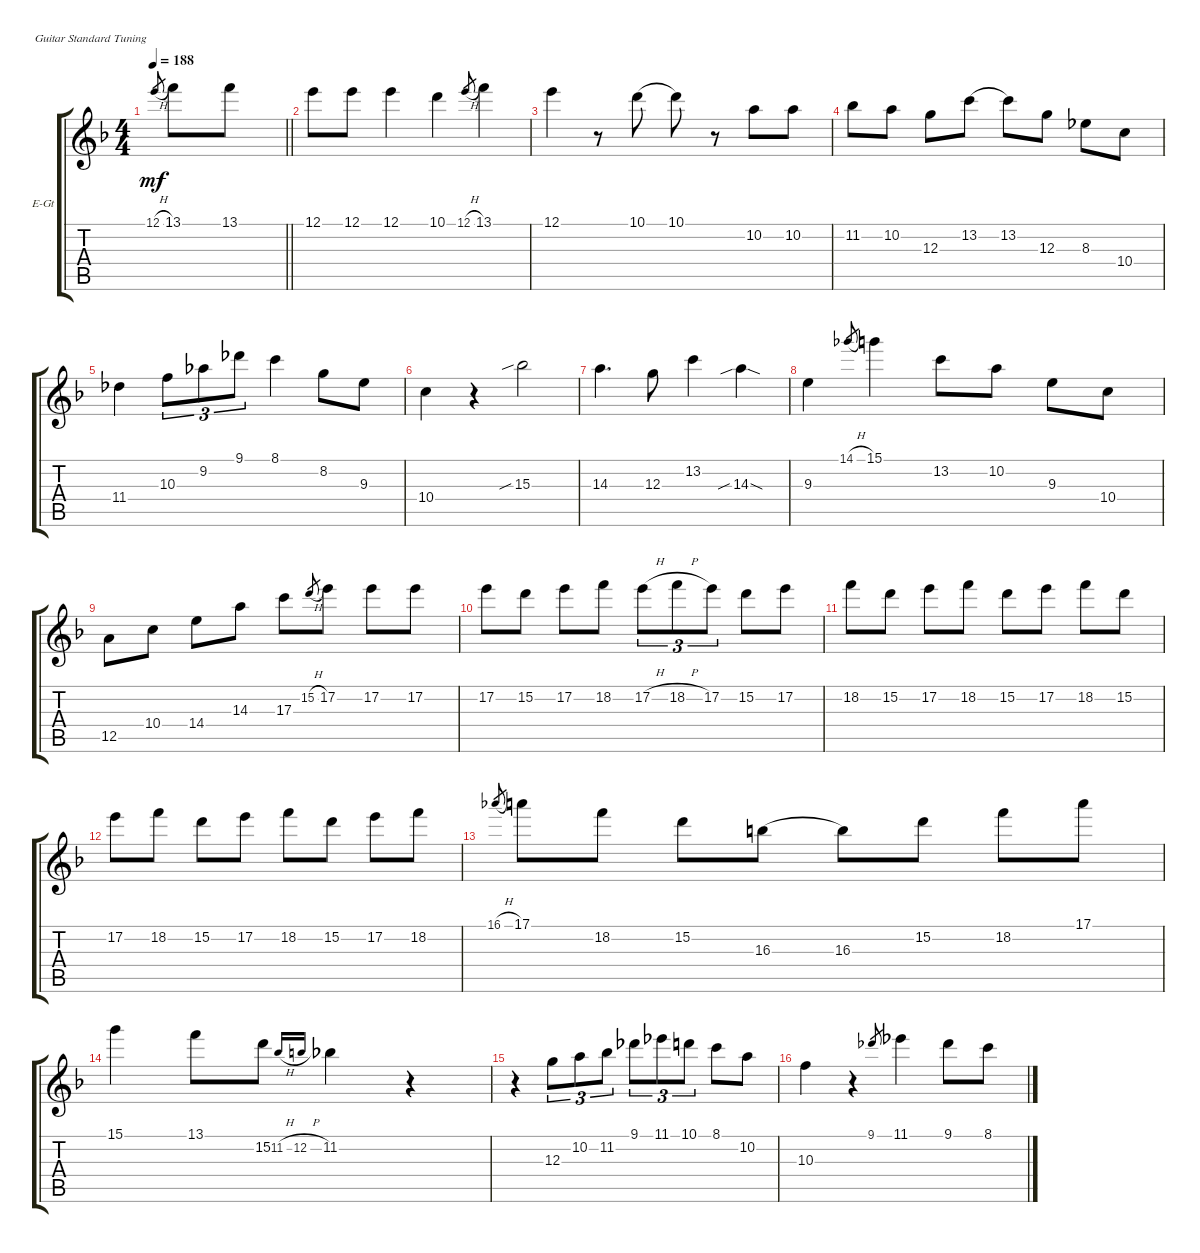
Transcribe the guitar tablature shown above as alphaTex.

\defaultSystemsLayout 4
\bracketExtendMode groupsimilarinstruments
\firstSystemTrackNameOrientation horizontal
\otherSystemsTrackNameOrientation horizontal
\track ("Electric Guitar" "E-Gt") {instrument electricguitarclean}
\staff {score tabs}
\tuning (E4 B3 G3 D3 A2 E2)
\ts (4 4)
\ac
\tempo 188
\clef g2
\barLineRight lightlight
\ks f
12.1{h}.8{gr dy mf instrument electricguitarclean} 13.1.8 13.1.8 |
12.1.8 12.1.8 12.1.4 10.1.4 12.1{h}.8{gr} 13.1.4 |
12.1.4 r.8 10.1.8{legatoorigin} 10.1.8 r.8 10.2.8 10.2.8 |
11.2.8 10.2.8 12.3.8 13.2.8{legatoorigin} 13.2.8 12.3.8 8.3.8 10.4.8 |
11.4.4 10.3.8{tu (3 2)} 9.2.8{tu (3 2)} 9.1.8{tu (3 2)} 8.1.4 8.2.8 9.3.8 |
10.4.4 r.4 15.3{sib}.2 |
14.3.4{d} 12.3.8 13.2.4 14.3{sib sod}.4 |
9.3.4 14.1{h}.8{gr} 15.1.4 13.2.8 10.2.8 9.3.8 10.4.8 |
12.5.8 10.4.8 14.4.8 14.3.8 17.3.8 15.2{h}.8{gr} 17.2.8 17.2.8 17.2.8 |
17.2.8 15.2.8 17.2.8 18.2.8 17.2{h}.8{tu (3 2)} 18.2{h}.8{tu (3 2)} 17.2.8{tu (3 2)} 15.2.8 17.2.8 |
18.2.8 15.2.8 17.2.8 18.2.8 15.2.8 17.2.8 18.2.8 15.2.8 |
17.2.8 18.2.8 15.2.8 17.2.8 18.2.8 15.2.8 17.2.8 18.2.8 |
16.1{h}.8{gr} 17.1.8 18.2.8 15.2.8 16.3.8{legatoorigin} 16.3.8 15.2.8 18.2.8 17.1.8 |
15.1.4 13.1.8 15.2.8 11.2{h}.16{gr onbeat} 12.2{h}.16{gr onbeat} 11.2.4 r.4 |
r.4 12.3.8{tu (3 2)} 10.2.8{tu (3 2)} 11.2.8{tu (3 2)} 9.1.8{tu (3 2)} 11.1.8{tu (3 2)} 10.1.8{tu (3 2)} 8.1.8 10.2.8 |
10.3.4 r.4 9.1.8{gr} 11.1.4 9.1.8 8.1.8
